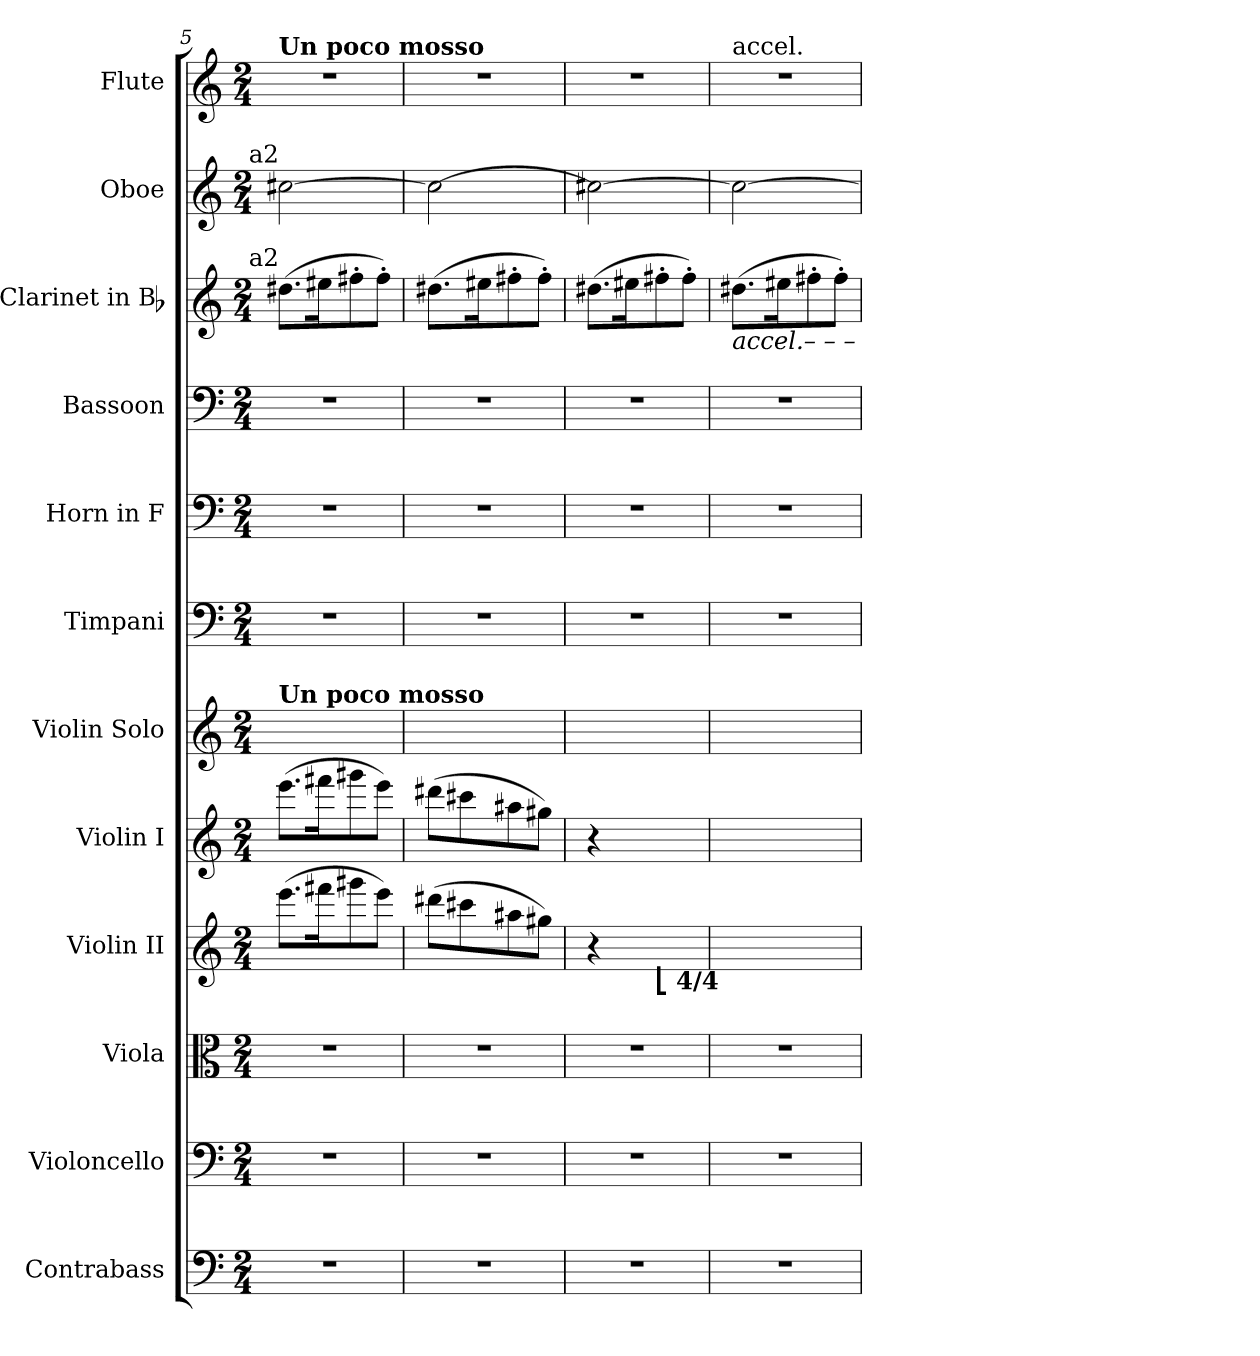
**kern	**kern	**kern	**kern	**kern	**kern	**kern	**kern	**kern	**kern	**kern	**kern
*part12	*part11	*part10	*part9	*part8	*part7	*part6	*part5	*part4	*part3	*part2	*part1
*staff12	*staff11	*staff10	*staff9	*staff8	*staff7	*staff6	*staff5	*staff4	*staff3	*staff2	*staff1
*I"Contrabass	*I"Violoncello	*I"Viola	*I"Violin II	*I"Violin I	*I"Violin Solo	*I"Timpani	*I"Horn in F	*I"Bassoon	*I"Clarinet in Bb	*I"Oboe	*I"Flute
*I'Cb.	*I'Vc.	*I'Vla.	*I'Vln. II	*I'Vln. I	*I'Vln. solo	*I'Timp.	*I'Hn.	*I'Bsn.	*I'Cl.	*I'Ob.	*I'Fl.
*clefF4	*clefF4	*clefC3	*clefG2	*clefG2	*clefG2	*clefF4	*clefF4	*clefF4	*clefG2	*clefG2	*clefG2
*ITrd7c12	*	*	*	*	*	*	*ITrd-3c-5	*	*ITrd1c2	*	*
*k[]	*k[]	*k[]	*k[]	*k[]	*k[]	*k[]	*k[b-]	*k[]	*k[b-e-]	*k[]	*k[]
*M2/4	*M2/4	*M2/4	*M2/4	*M2/4	*M2/4	*M2/4	*M2/4	*M2/4	*M2/4	*M2/4	*M2/4
=5	=5	=5	=5	=5	=5	=5	=5	=5	=5	=5	=5
!	!	!	!	!	!	!	!	!	!	!	!LO:TX:a:B:t=Un poco mosso
!	!	!	!	!	!	!	!	!	!	!LO:TX:a:rj:t=a2	!
!	!	!	!	!	!	!	!	!	!LO:TX:a:rj:t=a2	!	!
!	!	!	!	!	!LO:TX:a:B:t=Un poco mosso	!	!	!	!	!	!
2r	2r	2r	(8.eeeL	(8.eeeL	4ryy	2r	2r	2r	(8.cc#XL	[2cc#X	2r
.	.	.	16fff#XK	16fff#XK	.	.	.	.	16dd#XK	.	.
.	.	.	8ggg#X	8ggg#X	4ryy	.	.	.	8een'	.	.
.	.	.	8eeeJ)	8eeeJ)	.	.	.	.	8ee'J)	.	.
=6	=6	=6	=6	=6	=6	=6	=6	=6	=6	=6	=6
2r	2r	2r	(8ddd#XL	(8ddd#XL	2ryy	2r	2r	2r	(8.cc#XL	2cc#_	2r
.	.	.	8ccc#X	8ccc#X	.	.	.	.	.	.	.
.	.	.	.	.	.	.	.	.	16dd#XK	.	.
.	.	.	8aa#X	8aa#X	.	.	.	.	8een'	.	.
.	.	.	8gg#XJ)	8gg#XJ)	.	.	.	.	8ee'J)	.	.
=7	=7	=7	=7	=7	=7	=7	=7	=7	=7	=7	=7
2r	2r	2r	4r	4r	2ryy	2r	2r	2r	(8.cc#XL	2cc#X_	2r
.	.	.	.	.	.	.	.	.	16dd#XK	.	.
!	!	!	!LO:TX:b:B:t=⎣ 4/4	!	!	!	!	!	!	!	!
.	.	.	8ryy	8ryy	.	.	.	.	8een'	.	.
.	.	.	8ryy	8ryy	.	.	.	.	8ee'J)	.	.
=8	=8	=8	=8	=8	=8	=8	=8	=8	=8	=8	=8
!	!	!	!	!	!	!	!	!	!	!	!LO:TX:a:t=accel.
!	!	!	!	!	!	!	!	!	!LO:TX:b:i:t=accel.– – –	!	!
2r	2r	2r	8ryy	8ryy	2ryy	2r	2r	2r	(8.cc#XL	2cc#_	2r
.	.	.	8ryy	8ryy	.	.	.	.	.	.	.
.	.	.	.	.	.	.	.	.	16dd#XK	.	.
.	.	.	4ryy	4ryy	.	.	.	.	8een'	.	.
.	.	.	.	.	.	.	.	.	8ee'J)	.	.
=	=	=	=	=	=	=	=	=	=	=	=
*-	*-	*-	*-	*-	*-	*-	*-	*-	*-	*-	*-
